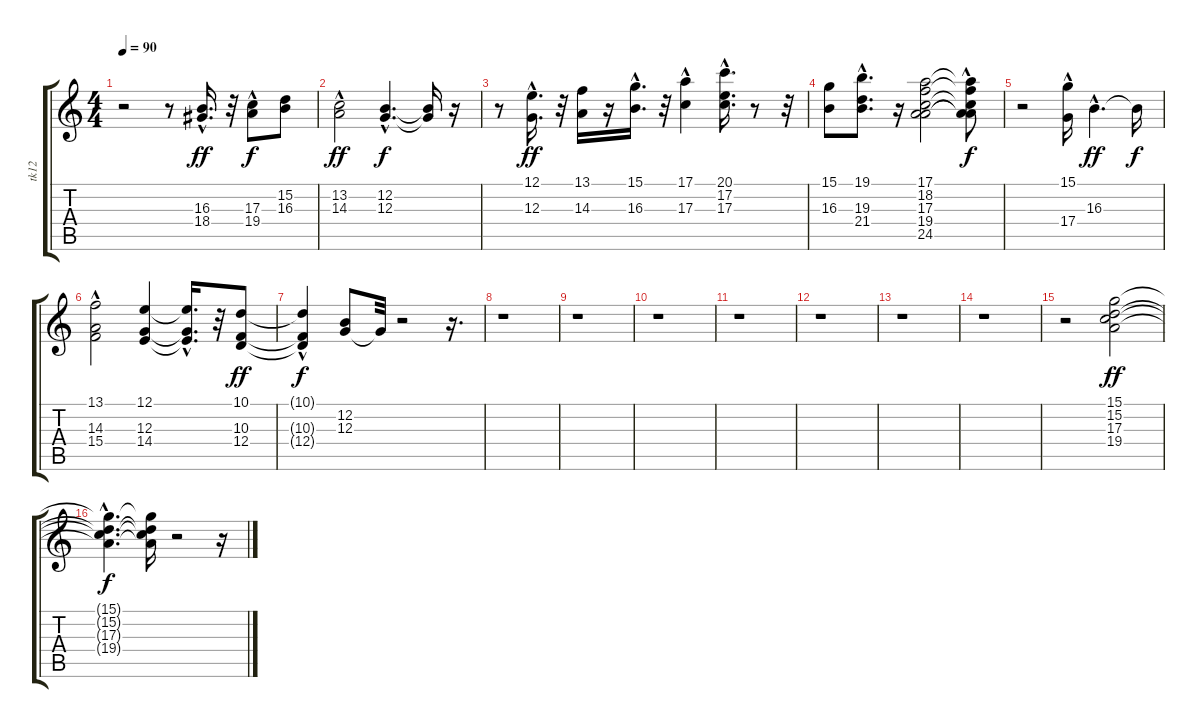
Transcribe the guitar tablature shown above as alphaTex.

\track ("tk12" "tk12") {instrument trumpet}
\staff {score tabs}
\tuning (E4 B3 G3 D3 A2 E2) {hide}
\ts (4 4)
\tempo 90
\clef g2
\ks c
r.2{dy mf} r.8 (16.3{hac} 18.4{hac}).16{d dy ff} r.32 (17.3{hac} 19.4).8{dy f} (15.2 16.3).8 |
(13.2 14.3{hac}).2{dy ff} (12.2{hac} 12.3{hac}).4{d dy f} (12.2{t} 12.3{t}).16 r.16 |
r.8 (12.1{hac} 12.3{hac}).16{d dy ff} r.32 (13.1 14.3).16 r.16 (15.1{hac} 16.3).16{d} r.32 (17.1{hac} 17.3).4 (20.1{hac} 17.2 17.3).16{d} r.8 r.32 |
(15.1 16.3).8 (19.1 19.3 21.4{hac}).8{d} r.16 (17.1 18.2 17.3 19.4 24.5).2 (17.1{hac t} 18.2{hac t} 17.3{t} 19.4{hac t} 24.5{hac t}).8{dy f} |
r.2 (15.1 17.4{hac}).16 16.3{hac}.4{d dy ff} 16.3{t}.16{dy f} |
(13.1 14.3{hac} 15.4{hac}).2 (12.1 12.3 14.4).4 (12.1{hac t} 12.3{t} 14.4{t}).16{d} r.32 (10.1 10.3 12.4).8{dy ff} |
(10.1{hac t} 10.3{hac t} 12.4{t}).4{dy f} (12.2 12.3).8 12.3{t}.32 r.2 r.16{d} |
r.1 |
r.1 |
r.1 |
r.1 |
r.1 |
r.1 |
r.1 |
r.2 (15.1 15.2 17.3 19.4).2{dy ff} |
(15.1{hac t} 15.2{hac t} 17.3{hac t} 19.4{hac t}).4{d dy f} (15.1{t} 15.2{t} 17.3{t} 19.4{t}).16 r.2 r.16
